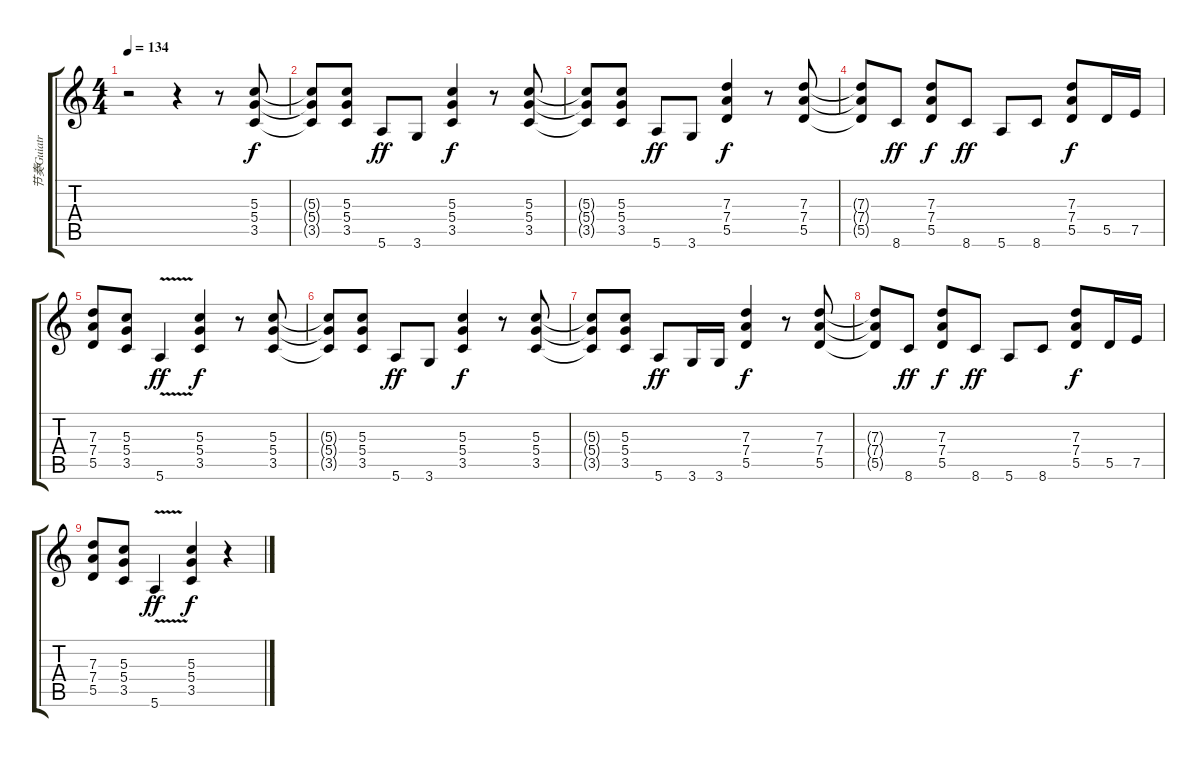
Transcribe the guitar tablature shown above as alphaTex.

\track ("节奏Guiatr" "节奏Guiatr") {instrument distortionguitar}
\staff {score tabs}
\tuning (E4 B3 G3 D3 A2 E2) {hide}
\ts (4 4)
\tempo 134
\clef g2
\ks c
r.2{dy f} r.4 r.8 (5.3 5.4 3.5).8 |
(5.3{t} 5.4{t} 3.5{t}).8 (5.3 5.4 3.5).8 5.6.8{dy ff} 3.6.8 (5.3 5.4 3.5).4{dy f} r.8 (5.3 5.4 3.5).8 |
(5.3{t} 5.4{t} 3.5{t}).8 (5.3 5.4 3.5).8 5.6.8{dy ff} 3.6.8 (7.3 7.4 5.5).4{dy f} r.8 (7.3 7.4 5.5).8 |
(7.3{t} 7.4{t} 5.5{t}).8 8.6.8{dy ff} (7.3 7.4 5.5).8{dy f} 8.6.8{dy ff} 5.6.8 8.6.8 (7.3 7.4 5.5).8{dy f} 5.5.16 7.5.16 |
(7.3 7.4 5.5).8 (5.3 5.4 3.5).8 5.6{v}.4{dy ff} (5.3 5.4 3.5).4{dy f} r.8 (5.3 5.4 3.5).8 |
(5.3{t} 5.4{t} 3.5{t}).8 (5.3 5.4 3.5).8 5.6.8{dy ff} 3.6.8 (5.3 5.4 3.5).4{dy f} r.8 (5.3 5.4 3.5).8 |
(5.3{t} 5.4{t} 3.5{t}).8 (5.3 5.4 3.5).8 5.6.8{dy ff} 3.6.16 3.6.16 (7.3 7.4 5.5).4{dy f} r.8 (7.3 7.4 5.5).8 |
(7.3{t} 7.4{t} 5.5{t}).8 8.6.8{dy ff} (7.3 7.4 5.5).8{dy f} 8.6.8{dy ff} 5.6.8 8.6.8 (7.3 7.4 5.5).8{dy f} 5.5.16 7.5.16 |
(7.3 7.4 5.5).8 (5.3 5.4 3.5).8 5.6{v}.4{dy ff} (5.3 5.4 3.5).4{dy f} r.4
